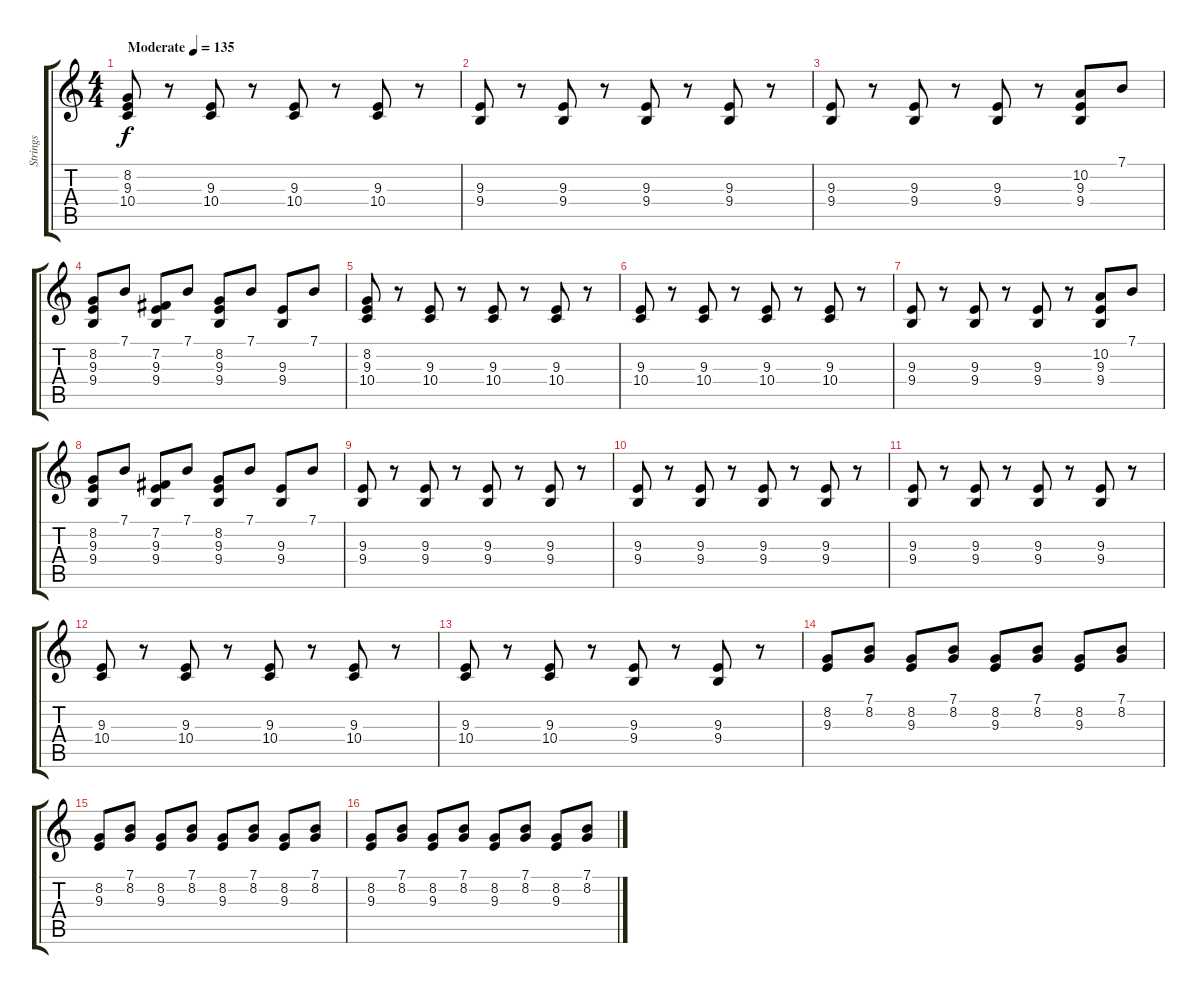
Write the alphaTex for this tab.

\track ("Strings" "Strings") {instrument violin}
\staff {score tabs}
\tuning (E4 B3 G3 D3 A2 E2) {hide}
\ts (4 4)
\tempo (135 "Moderate")
\clef g2
\ks c
(8.2 9.3 10.4).8{dy f instrument violin} r.8 (9.3 10.4).8 r.8 (9.3 10.4).8 r.8 (9.3 10.4).8 r.8 |
(9.3 9.4).8 r.8 (9.3 9.4).8 r.8 (9.3 9.4).8 r.8 (9.3 9.4).8 r.8 |
(9.3 9.4).8 r.8 (9.3 9.4).8 r.8 (9.3 9.4).8 r.8 (10.2 9.3 9.4).8 7.1.8 |
(8.2 9.3 9.4).8 7.1.8 (7.2 9.3 9.4).8 7.1.8 (8.2 9.3 9.4).8 7.1.8 (9.3 9.4).8 7.1.8 |
(8.2 9.3 10.4).8 r.8 (9.3 10.4).8 r.8 (9.3 10.4).8 r.8 (9.3 10.4).8 r.8 |
(9.3 10.4).8 r.8 (9.3 10.4).8 r.8 (9.3 10.4).8 r.8 (9.3 10.4).8 r.8 |
(9.3 9.4).8 r.8 (9.3 9.4).8 r.8 (9.3 9.4).8 r.8 (10.2 9.3 9.4).8 7.1.8 |
(8.2 9.3 9.4).8 7.1.8 (7.2 9.3 9.4).8 7.1.8 (8.2 9.3 9.4).8 7.1.8 (9.3 9.4).8 7.1.8 |
(9.3 9.4).8 r.8 (9.3 9.4).8 r.8 (9.3 9.4).8 r.8 (9.3 9.4).8 r.8 |
(9.3 9.4).8 r.8 (9.3 9.4).8 r.8 (9.3 9.4).8 r.8 (9.3 9.4).8 r.8 |
(9.3 9.4).8 r.8 (9.3 9.4).8 r.8 (9.3 9.4).8 r.8 (9.3 9.4).8 r.8 |
(9.3 10.4).8 r.8 (9.3 10.4).8 r.8 (9.3 10.4).8 r.8 (9.3 10.4).8 r.8 |
(9.3 10.4).8 r.8 (9.3 10.4).8 r.8 (9.3 9.4).8 r.8 (9.3 9.4).8 r.8 |
(8.2 9.3).8 (7.1 8.2).8 (8.2 9.3).8 (7.1 8.2).8 (8.2 9.3).8 (7.1 8.2).8 (8.2 9.3).8 (7.1 8.2).8 |
(8.2 9.3).8 (7.1 8.2).8 (8.2 9.3).8 (7.1 8.2).8 (8.2 9.3).8 (7.1 8.2).8 (8.2 9.3).8 (7.1 8.2).8 |
(8.2 9.3).8 (7.1 8.2).8 (8.2 9.3).8 (7.1 8.2).8 (8.2 9.3).8 (7.1 8.2).8 (8.2 9.3).8 (7.1 8.2).8
